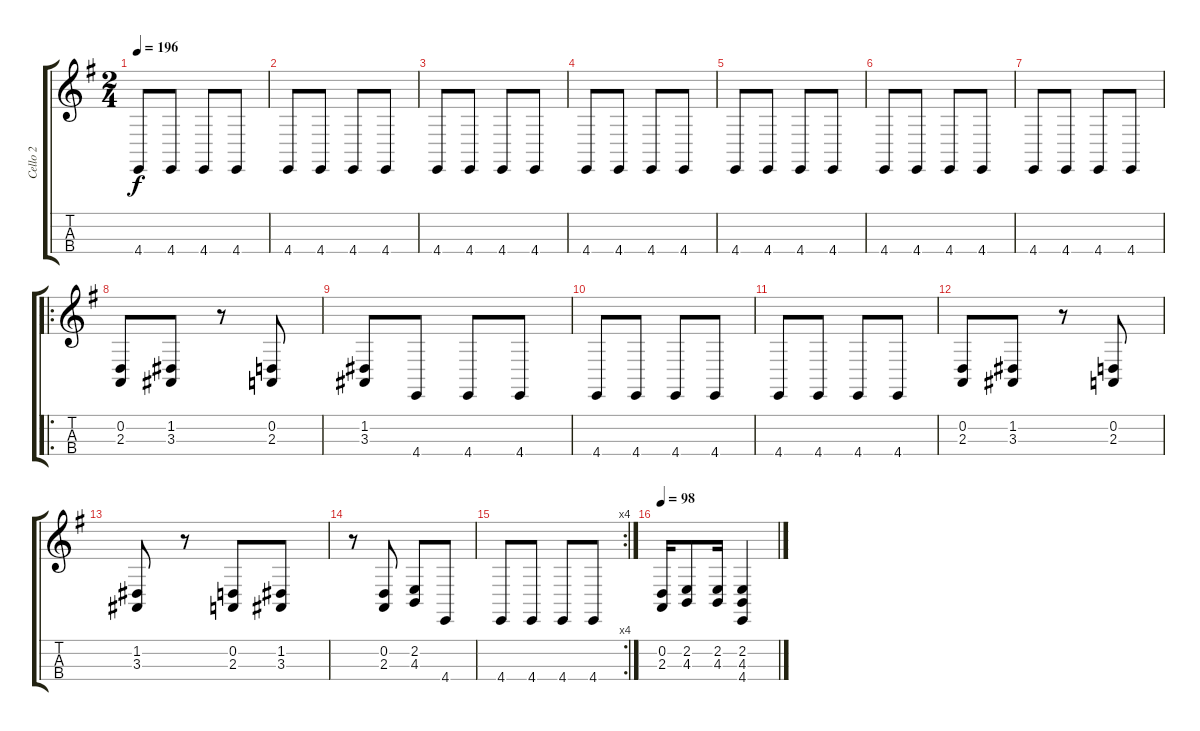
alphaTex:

\track ("Cello 2" "Cello 2") {instrument cello}
\staff {score tabs}
\tuning (A3 D3 G2 C2) {hide}
\ts (2 4)
\tempo 196
\clef g2
\ks g
4.4.8{dy f} 4.4.8 4.4.8 4.4.8 |
4.4.8 4.4.8 4.4.8 4.4.8 |
4.4.8 4.4.8 4.4.8 4.4.8 |
4.4.8 4.4.8 4.4.8 4.4.8 |
4.4.8 4.4.8 4.4.8 4.4.8 |
4.4.8 4.4.8 4.4.8 4.4.8 |
4.4.8 4.4.8 4.4.8 4.4.8 |
\ro
(0.2 2.3).8 (1.2 3.3).8 r.8 (0.2 2.3).8 |
(1.2 3.3).8 4.4.8 4.4.8 4.4.8 |
4.4.8 4.4.8 4.4.8 4.4.8 |
4.4.8 4.4.8 4.4.8 4.4.8 |
(0.2 2.3).8 (1.2 3.3).8 r.8 (0.2 2.3).8 |
(1.2 3.3).8 r.8 (0.2 2.3).8 (1.2 3.3).8 |
r.8 (0.2 2.3).8 (2.2 4.3).8 4.4.8 |
\rc 4
4.4.8 4.4.8 4.4.8 4.4.8 |
\tempo 98
(0.2 2.3).16 (2.2 4.3).8 (2.2 4.3).16 (2.2 4.3 4.4).4
